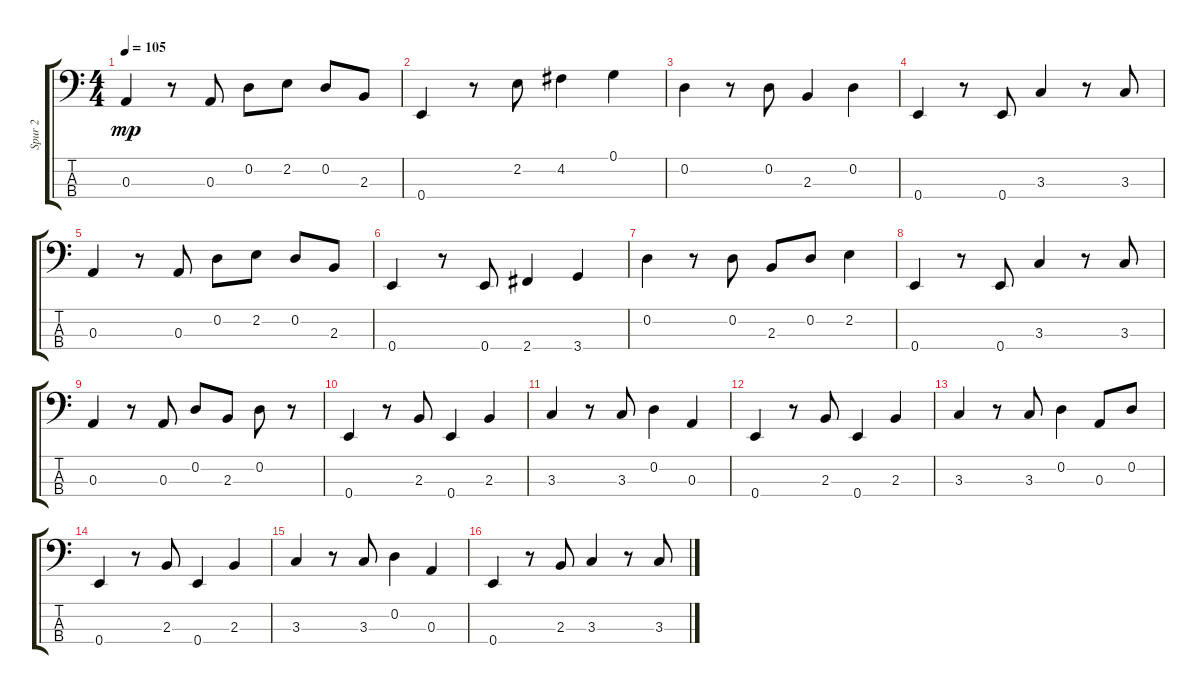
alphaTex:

\track ("Spur 2" "Spur 2") {instrument electricbassfinger}
\staff {score tabs}
\tuning (G2 D2 A1 E1) {hide}
\ts (4 4)
\tempo 105
\clef f4
\ks c
0.3.4{dy mp} r.8 0.3.8 0.2.8 2.2.8 0.2.8 2.3.8 |
0.4.4 r.8 2.2.8 4.2.4 0.1.4 |
0.2.4 r.8 0.2.8 2.3.4 0.2.4 |
0.4.4 r.8 0.4.8 3.3.4 r.8 3.3.8 |
0.3.4 r.8 0.3.8 0.2.8 2.2.8 0.2.8 2.3.8 |
0.4.4 r.8 0.4.8 2.4.4 3.4.4 |
0.2.4 r.8 0.2.8 2.3.8 0.2.8 2.2.4 |
0.4.4 r.8 0.4.8 3.3.4 r.8 3.3.8 |
0.3.4 r.8 0.3.8 0.2.8 2.3.8 0.2.8 r.8 |
0.4.4 r.8 2.3.8 0.4.4 2.3.4 |
3.3.4 r.8 3.3.8 0.2.4 0.3.4 |
0.4.4 r.8 2.3.8 0.4.4 2.3.4 |
3.3.4 r.8 3.3.8 0.2.4 0.3.8 0.2.8 |
0.4.4 r.8 2.3.8 0.4.4 2.3.4 |
3.3.4 r.8 3.3.8 0.2.4 0.3.4 |
0.4.4 r.8 2.3.8 3.3.4 r.8 3.3.8
